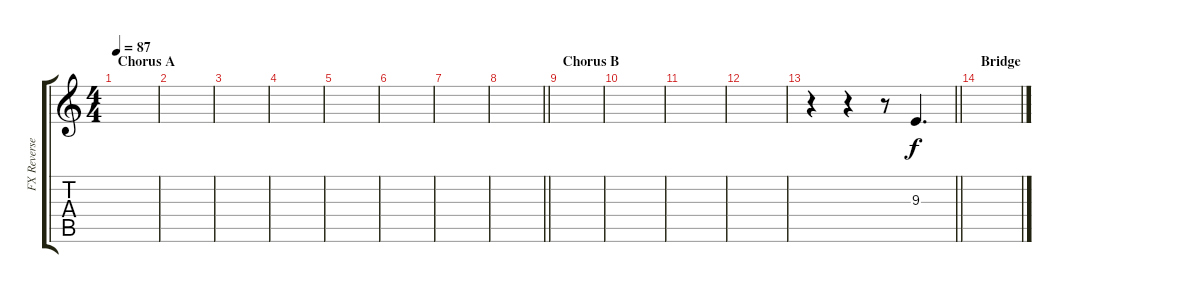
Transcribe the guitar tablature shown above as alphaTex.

\track ("FX Reversed Cymbal" "FX Reverse") {instrument reversecymbal}
\staff {score tabs}
\tuning (E4 B3 G3 D3 A2 E2) {hide}
\ts (4 4)
\section ("" "Chorus A")
\tempo 87
\clef g2
\ks c
|
|
|
|
|
|
|
\barLineRight lightlight
|
\section ("" "Chorus B")
|
|
|
|
\barLineRight lightlight
r.4 r.4 r.8 9.3.4{d} |
\section ("" "Bridge")
